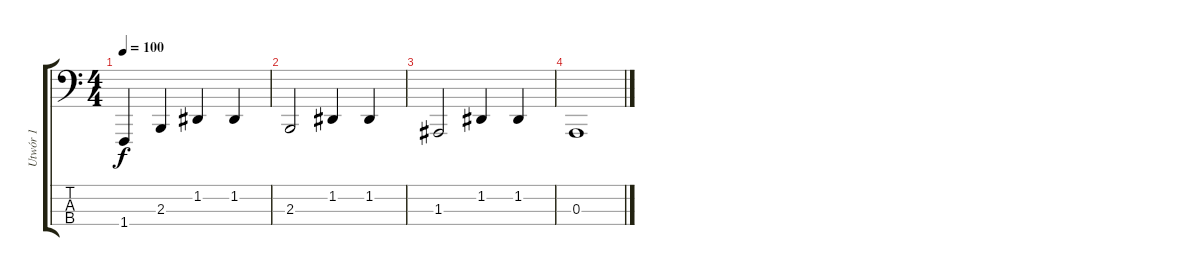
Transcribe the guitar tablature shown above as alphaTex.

\track ("Utwór 1" "Utwór 1") {instrument acousticgrandpiano}
\staff {score tabs}
\tuning (G2 D2 A1 E1) {hide}
\ts (4 4)
\tempo 100
\clef f4
\ks c
1.4.4{dy f instrument acousticgrandpiano} 2.3.4 1.2.4 1.2.4 |
2.3.2 1.2.4 1.2.4 |
1.3.2 1.2.4 1.2.4 |
0.3.1
